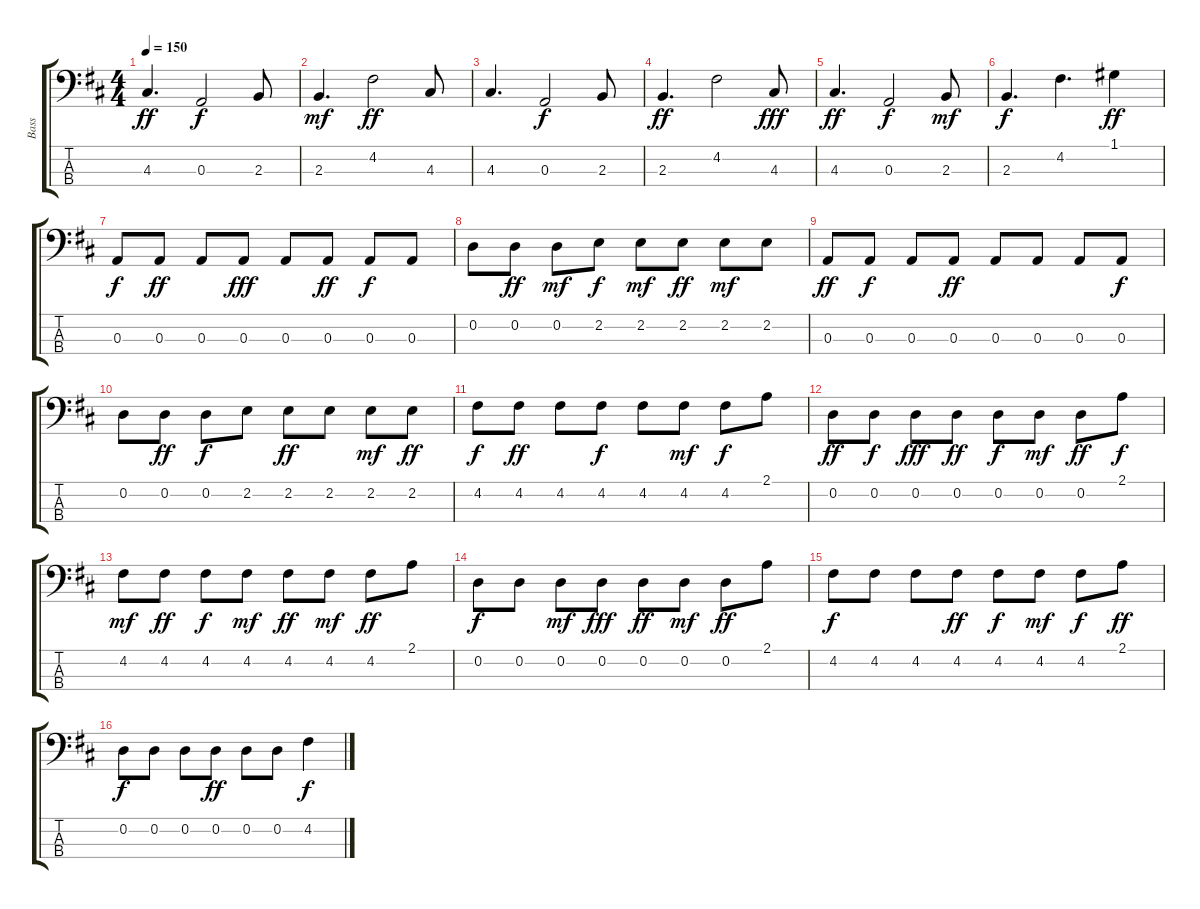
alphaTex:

\track ("Bass" "Bass") {instrument electricbassfinger}
\staff {score tabs}
\tuning (G2 D2 A1 E1) {hide}
\ts (4 4)
\tempo 150
\clef f4
\ks d
4.3.4{d dy ff} 0.3.2{dy f} 2.3.8 |
2.3.4{d dy mf} 4.2.2{dy ff} 4.3.8 |
4.3.4{d} 0.3.2{dy f} 2.3.8 |
2.3.4{d dy ff} 4.2.2 4.3.8{dy fff} |
4.3.4{d dy ff} 0.3.2{dy f} 2.3.8{dy mf} |
2.3.4{d dy f} 4.2.4{d} 1.1.4{dy ff} |
0.3.8{dy f} 0.3.8{dy ff} 0.3.8 0.3.8{dy fff} 0.3.8 0.3.8{dy ff} 0.3.8{dy f} 0.3.8 |
0.2.8 0.2.8{dy ff} 0.2.8{dy mf} 2.2.8{dy f} 2.2.8{dy mf} 2.2.8{dy ff} 2.2.8{dy mf} 2.2.8 |
0.3.8{dy ff} 0.3.8{dy f} 0.3.8 0.3.8{dy ff} 0.3.8 0.3.8 0.3.8 0.3.8{dy f} |
0.2.8 0.2.8{dy ff} 0.2.8{dy f} 2.2.8 2.2.8{dy ff} 2.2.8 2.2.8{dy mf} 2.2.8{dy ff} |
4.2.8{dy f} 4.2.8{dy ff} 4.2.8 4.2.8{dy f} 4.2.8 4.2.8{dy mf} 4.2.8{dy f} 2.1.8 |
0.2.8{dy ff} 0.2.8{dy f} 0.2.8{dy fff} 0.2.8{dy ff} 0.2.8{dy f} 0.2.8{dy mf} 0.2.8{dy ff} 2.1.8{dy f} |
4.2.8{dy mf} 4.2.8{dy ff} 4.2.8{dy f} 4.2.8{dy mf} 4.2.8{dy ff} 4.2.8{dy mf} 4.2.8{dy ff} 2.1.8 |
0.2.8{dy f} 0.2.8 0.2.8{dy mf} 0.2.8{dy fff} 0.2.8{dy ff} 0.2.8{dy mf} 0.2.8{dy ff} 2.1.8 |
4.2.8{dy f} 4.2.8 4.2.8 4.2.8{dy ff} 4.2.8{dy f} 4.2.8{dy mf} 4.2.8{dy f} 2.1.8{dy ff} |
0.2.8{dy f} 0.2.8 0.2.8 0.2.8{dy ff} 0.2.8 0.2.8 4.2.4{dy f}
